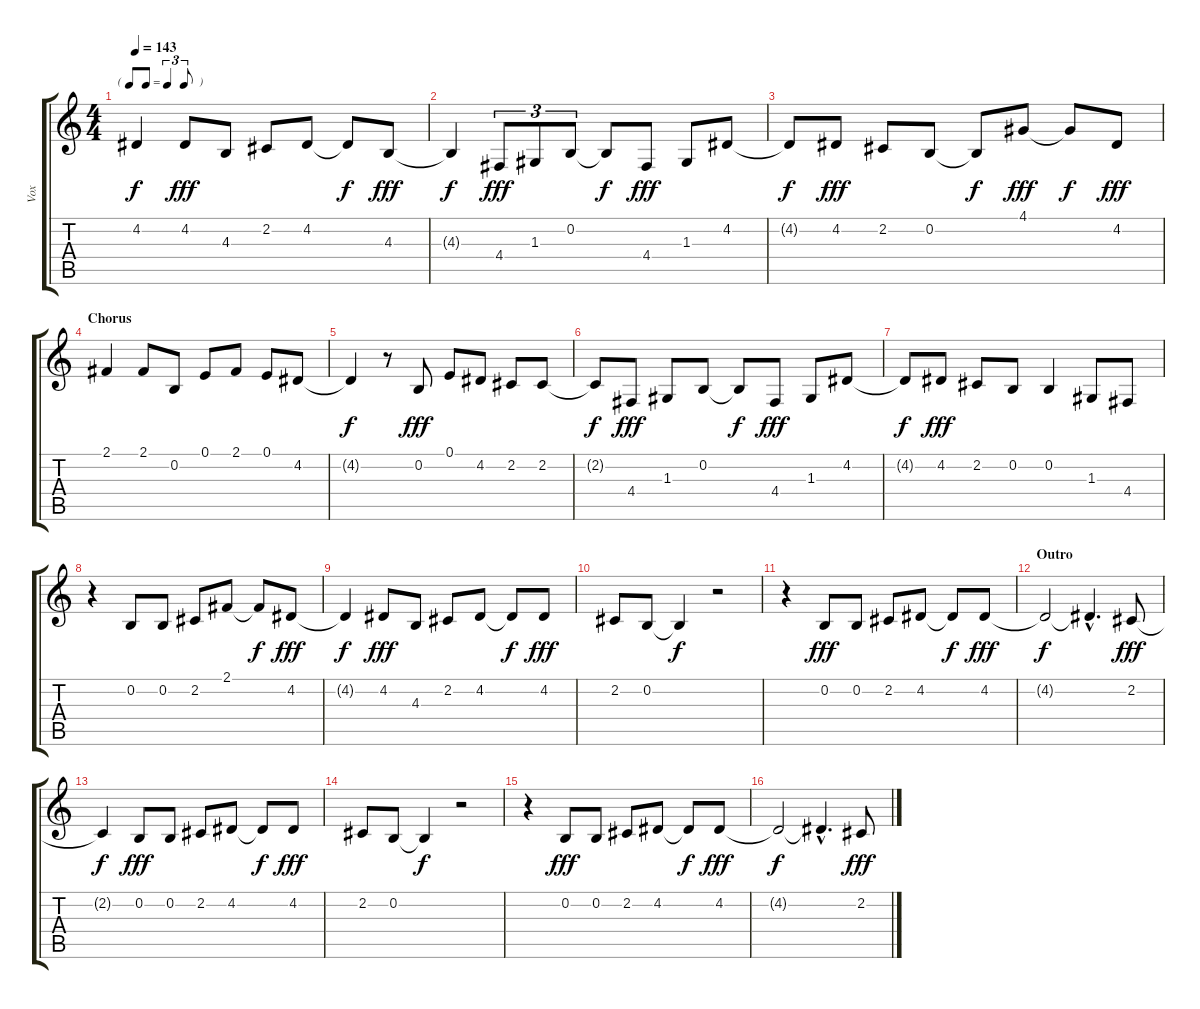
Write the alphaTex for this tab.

\track ("Vox" "Vox") {instrument bassoon}
\staff {score tabs}
\tuning (E4 B3 G3 D3 A2 E2) {hide}
\ts (4 4)
\tf triplet8th
\tempo 143
\clef g2
\ks c
4.2{t}.4{dy f} 4.2.8{dy fff} 4.3.8 2.2.8 4.2.8 4.2{t}.8{dy f} 4.3.8{dy fff} |
4.3{t}.4{dy f} 4.4.8{tu (3 2) dy fff} 1.3.8{tu (3 2)} 0.2.8{tu (3 2)} 0.2{t}.8{dy f} 4.4.8{dy fff} 1.3.8 4.2.8 |
4.2{t}.8{dy f} 4.2.8{dy fff} 2.2.8 0.2.8 0.2{t}.8{dy f} 4.1.8{dy fff} 4.1{t}.8{dy f} 4.2.8{dy fff} |
\section ("" "Chorus")
2.1.4 2.1.8 0.2.8 0.1.8 2.1.8 0.1.8 4.2.8 |
4.2{t}.4{dy f} r.8 0.2.8{dy fff} 0.1.8 4.2.8 2.2.8 2.2.8 |
2.2{t}.8{dy f} 4.4.8{dy fff} 1.3.8 0.2.8 0.2{t}.8{dy f} 4.4.8{dy fff} 1.3.8 4.2.8 |
4.2{t}.8{dy f} 4.2.8{dy fff} 2.2.8 0.2.8 0.2.4 1.3.8 4.4.8 |
r.4 0.2.8 0.2.8 2.2.8 2.1.8 2.1{t}.8{dy f} 4.2.8{dy fff} |
4.2{t}.4{dy f} 4.2.8{dy fff} 4.3.8 2.2.8 4.2.8 4.2{t}.8{dy f} 4.2.8{dy fff} |
2.2.8 0.2.8 0.2{t}.4{dy f} r.2 |
r.4 0.2.8{dy fff} 0.2.8 2.2.8 4.2.8 4.2{t}.8{dy f} 4.2.8{dy fff} |
\section ("" "Outro")
4.2{t}.2{dy f} 4.2{hac t}.4{d} 2.2.8{dy fff} |
2.2{t}.4{dy f} 0.2.8{dy fff} 0.2.8 2.2.8 4.2.8 4.2{t}.8{dy f} 4.2.8{dy fff} |
2.2.8 0.2.8 0.2{t}.4{dy f} r.2 |
r.4 0.2.8{dy fff} 0.2.8 2.2.8 4.2.8 4.2{t}.8{dy f} 4.2.8{dy fff} |
4.2{t}.2{dy f} 4.2{hac t}.4{d} 2.2.8{dy fff}
